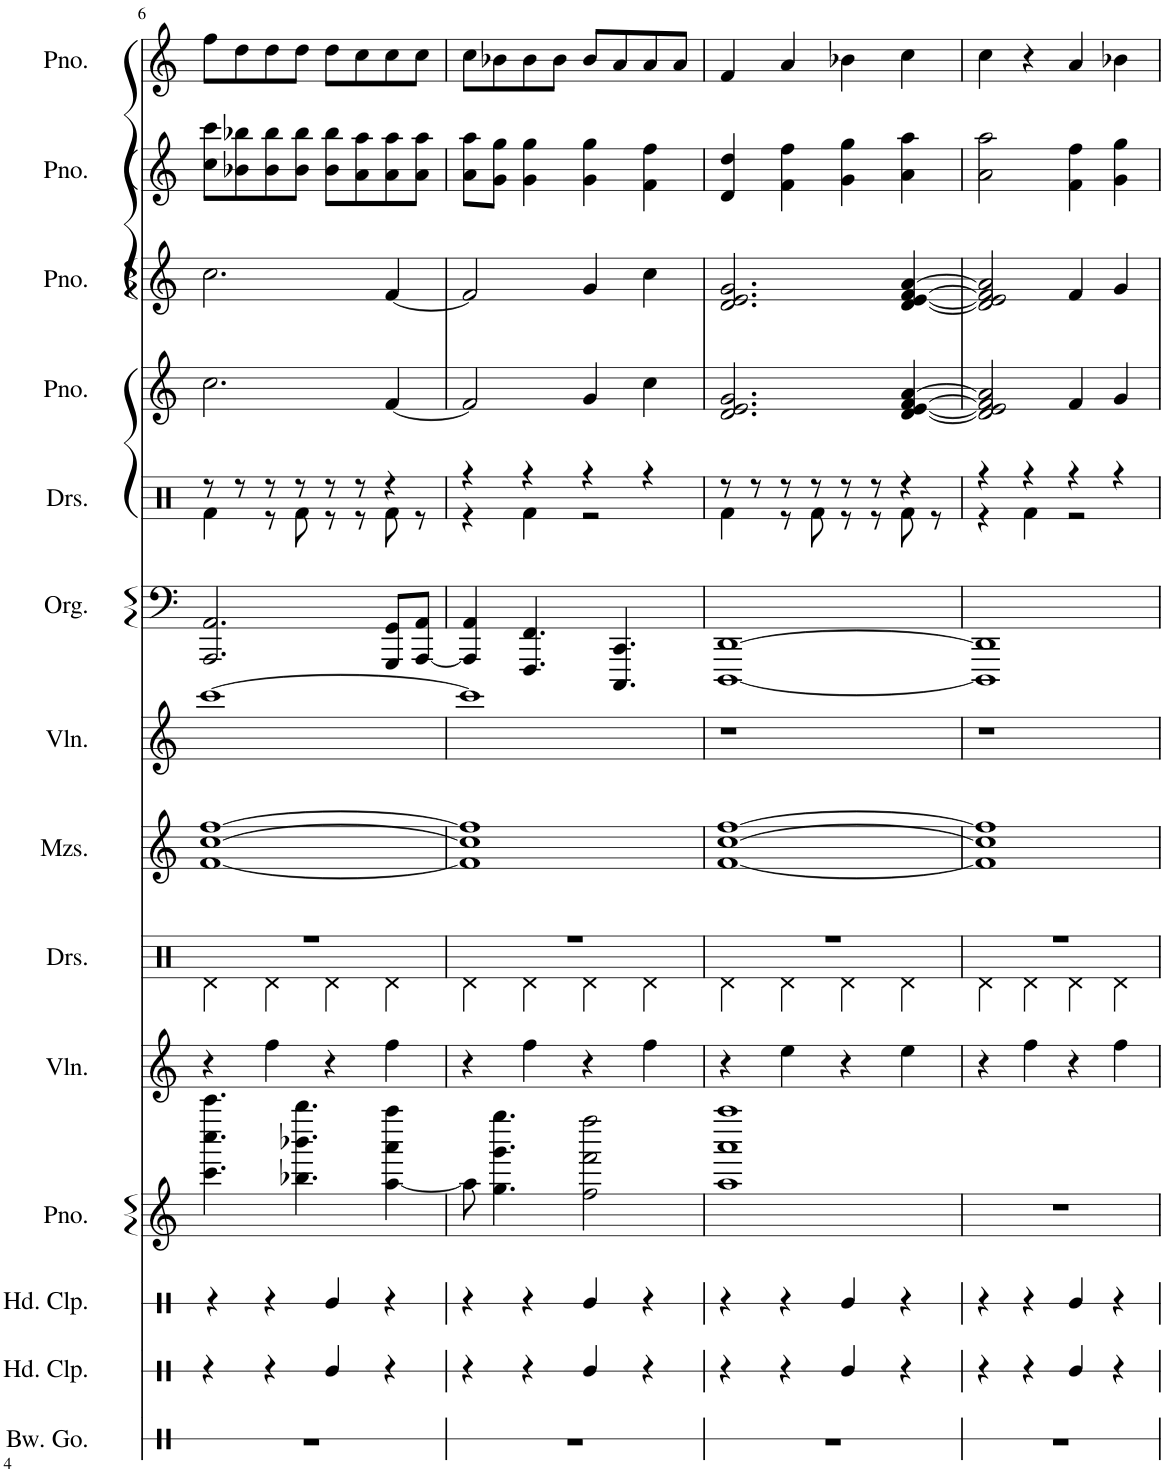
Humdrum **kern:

**kern	**kern	**kern	**kern	**kern	**kern	**kern	**kern	**kern	**kern	**kern	**kern	**kern	**kern
*part14	*part13	*part12	*part11	*part10	*part9	*part8	*part7	*part6	*part5	*part4	*part3	*part2	*part1
*staff14	*staff13	*staff12	*staff11	*staff10	*staff9	*staff8	*staff7	*staff6	*staff5	*staff4	*staff3	*staff2	*staff1
*I"Bowl Gongs	*I"Hand Clap	*I"Hand Clap	*I"Piano	*I"Violin	*I"Drumset	*I"Mezzo-soprano	*I"Violin	*I"Organ	*I"Drumset	*I"Piano	*I"Piano	*I"Piano	*I"Piano
*I'Bw. Go.	*I'Hd. Clp.	*I'Hd. Clp.	*I'Pno.	*I'Vln.	*I'Drs.	*I'Mzs.	*I'Vln.	*I'Org.	*I'Drs.	*I'Pno.	*I'Pno.	*I'Pno.	*I'Pno.
!!LO:PB:g=z
*clefX	*clefX	*clefX	*clefG2	*clefG2	*clefX	*clefG2	*clefG2	*clefF4	*clefX	*clefG2	*clefG2	*clefG2	*clefG2
*k[]	*k[]	*k[]	*k[]	*k[]	*k[]	*k[]	*k[]	*k[]	*k[]	*k[]	*k[]	*k[]	*k[]
*M4/4	*M4/4	*M4/4	*M4/4	*M4/4	*M4/4	*M4/4	*M4/4	*M4/4	*M4/4	*M4/4	*M4/4	*M4/4	*M4/4
=6	=6	=6	=6	=6	=6	=6	=6	=6	=6	=6	=6	=6	=6
*	*	*	*	*	*^	*	*	*	*^	*	*	*	*
1r	4r	4r	4.ccc\ 4.cccc\ 4.ccccc\	4r	1r	4Rd\	[1f [1cc [1ff	[1ccc	2.AAA/ 2.AA/	8r	4Rf\	2.cc\	2.cc\	8cc\ 8ccc\L	8ff\L
.	.	.	.	.	.	.	.	.	.	8r	.	.	.	8b-X\ 8bb-X\	8dd\
.	4r	4r	.	4ff\	.	4Rd\	.	.	.	8r	8r	.	.	8b-\ 8bb-\	8dd\
.	.	.	4.bb-X\ 4.bbb-X\ 4.bbbb\	.	.	.	.	.	.	8r	8Rf\	.	.	8b-\ 8bb-\J	8dd\J
.	4Re/	4Re/	.	4r	.	4Rd\	.	.	.	8r	8r	.	.	8b-\ 8bb-\L	8dd\L
.	.	.	.	.	.	.	.	.	.	8r	8r	.	.	8a\ 8aa\	8cc\
.	4r	4r	[4aa\ 4aaa\ 4aaaa\	4ff\	.	4Rd\	.	.	8GGG/ 8GG/L	4r	8Rf\	[4f/	[4f/	8a\ 8aa\	8cc\
.	.	.	.	.	.	.	.	.	[8AAA/ 8AA/J	.	8r	.	.	8a\ 8aa\J	8cc\J
=7	=7	=7	=7	=7	=7	=7	=7	=7	=7	=7	=7	=7	=7	=7	=7
1r	4r	4r	8aa\]	4r	1r	4Rd\	1f] 1cc] 1ff]	1ccc]	4AAA/] 4AA/	4r	4r	2f/]	2f/]	8a\ 8aa\L	8cc\L
.	.	.	4.gg\ 4.ggg\ 4.gggg\	.	.	.	.	.	.	.	.	.	.	8g\ 8gg\J	8b-X\
.	4r	4r	.	4ff\	.	4Rd\	.	.	4.FFF/ 4.FF/	4r	4Rf\	.	.	4g\ 4gg\	8b-\
.	.	.	.	.	.	.	.	.	.	.	.	.	.	.	8b-\J
.	4Re/	4Re/	2ff\ 2fff\ 2ffff\	4r	.	4Rd\	.	.	.	4r	2r	4g/	4g/	4g\ 4gg\	8b-/L
.	.	.	.	.	.	.	.	.	4.CCC/ 4.CC/	.	.	.	.	.	8a/
.	4r	4r	.	4ff\	.	4Rd\	.	.	.	4r	.	4cc\	4cc\	4f\ 4ff\	8a/
.	.	.	.	.	.	.	.	.	.	.	.	.	.	.	8a/J
=8	=8	=8	=8	=8	=8	=8	=8	=8	=8	=8	=8	=8	=8	=8	=8
1r	4r	4r	1aa 1aaa 1aaaa	4r	1r	4Rd\	[1f [1cc [1ff	1r	[1DDD [1DD	8r	4Rf\	2.d/ 2.e/ 2.g/	2.d/ 2.e/ 2.g/	4d/ 4dd/	4f/
.	.	.	.	.	.	.	.	.	.	8r	.	.	.	.	.
.	4r	4r	.	4ee\	.	4Rd\	.	.	.	8r	8r	.	.	4f\ 4ff\	4a/
.	.	.	.	.	.	.	.	.	.	8r	8Rf\	.	.	.	.
.	4Re/	4Re/	.	4r	.	4Rd\	.	.	.	8r	8r	.	.	4g\ 4gg\	4b-X\
.	.	.	.	.	.	.	.	.	.	8r	8r	.	.	.	.
.	4r	4r	.	4ee\	.	4Rd\	.	.	.	4r	8Rf\	[4d/ [4e/ [4f/ [4a/	[4d/ [4e/ [4f/ [4a/	4a\ 4aa\	4cc\
.	.	.	.	.	.	.	.	.	.	.	8r	.	.	.	.
=9	=9	=9	=9	=9	=9	=9	=9	=9	=9	=9	=9	=9	=9	=9	=9
1r	4r	4r	1r	4r	1r	4Rd\	1f] 1cc] 1ff]	1r	1DDD] 1DD]	4r	4r	2d/] 2e/] 2f/] 2a/]	2d/] 2e/] 2f/] 2a/]	2a\ 2aa\	4cc\
.	4r	4r	.	4ff\	.	4Rd\	.	.	.	4r	4Rf\	.	.	.	4r
.	4Re/	4Re/	.	4r	.	4Rd\	.	.	.	4r	2r	4f/	4f/	4f\ 4ff\	4a/
.	4r	4r	.	4ff\	.	4Rd\	.	.	.	4r	.	4g/	4g/	4g\ 4gg\	4b-X\
*	*	*	*	*	*v	*v	*	*	*	*v	*v	*	*	*	*
=	=	=	=	=	=	=	=	=	=	=	=	=	=
*-	*-	*-	*-	*-	*-	*-	*-	*-	*-	*-	*-	*-	*-
